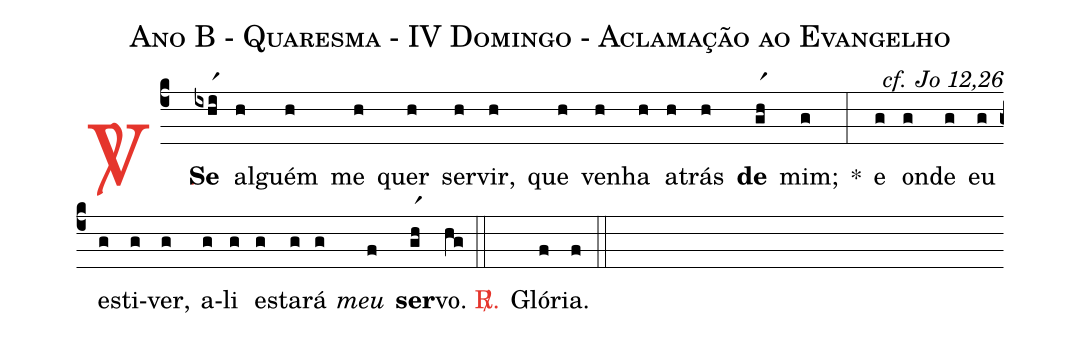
name: Ano B - Quaresma - IV Domingo - Aclamação ao Evangelho;
commentary: cf. Jo 12,26;
%%
(c4)

<c><sp>V/</sp>.</c>() <b>Se</b>(ixhr1i) al(h)guém(h) me(h) quer(h) ser(h)vir,(h) que(h) ve(h)nha(h) a(h)trás(h) <b>de</b>(gr1h) mim;(g) *(:) e(g) on(g)de(g) eu(g) es(g)ti(g)ver,(g) a(g)li(g) es(g)ta(g)rá(g) <i>meu</i>(f) <b>ser</b>(gr1h)vo.(hg)

(::)

<c><sp>R/</sp>.</c>() Gló(f)ria.(f)

(::)
